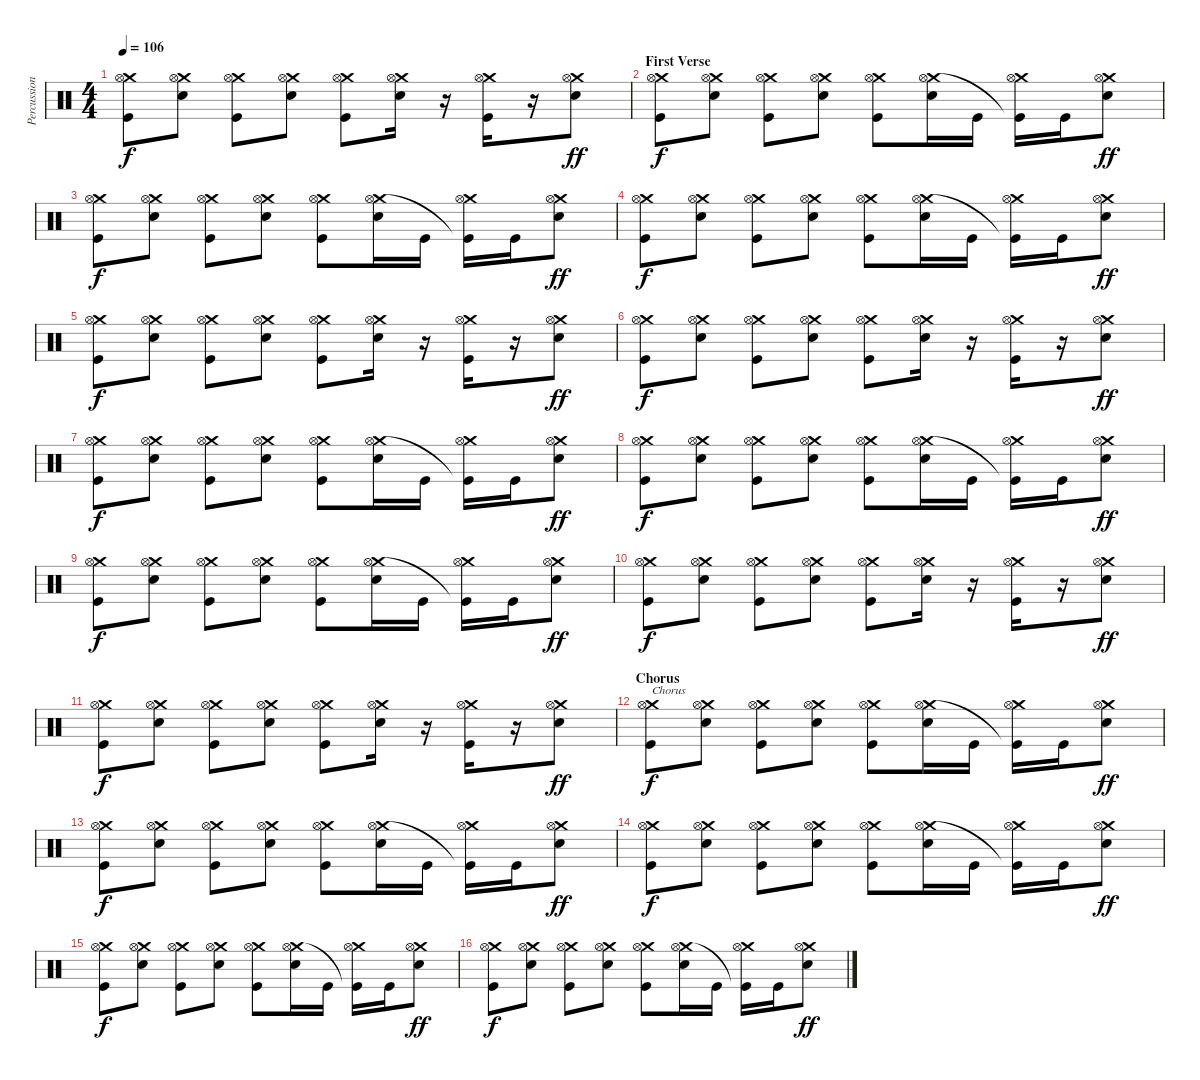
\track ("Percussion" "Percussion") {instrument percussion}
\staff {score}
\articulation defaults
\ts (4 4)
\tempo 106
\clef neutral
\ks c
("Crash medium (hit)" "Hi-Hat (open)" "Kick (hit)").8{dy f} ("Crash medium (hit)" "Electric Snare (hit)" "Hi-Hat (open)").8 ("Crash medium (hit)" "Hi-Hat (open)" "Kick (hit)").8 ("Crash medium (hit)" "Electric Snare (hit)" "Hi-Hat (open)").8 ("Crash medium (hit)" "Hi-Hat (open)" "Kick (hit)").8 ("Crash medium (hit)" "Electric Snare (hit)" "Hi-Hat (open)").16 r.16 ("Crash medium (hit)" "Hi-Hat (open)" "Kick (hit)").16 r.16 ("Crash medium (hit)" "Electric Snare (hit)" "Hi-Hat (open)").8{dy ff} |
\section ("" "First Verse")
("Crash medium (hit)" "Hi-Hat (open)" "Kick (hit)").8{dy f} ("Crash medium (hit)" "Electric Snare (hit)" "Hi-Hat (open)").8 ("Crash medium (hit)" "Hi-Hat (open)" "Kick (hit)").8 ("Crash medium (hit)" "Electric Snare (hit)" "Hi-Hat (open)").8 ("Crash medium (hit)" "Hi-Hat (open)" "Kick (hit)").8 ("Crash medium (hit)" "Electric Snare (hit)" "Hi-Hat (open)").16 "Kick (hit)".16 ("Crash medium (hit)" "Hi-Hat (open)" "Kick (hit)"{t}).16 "Kick (hit)".16 ("Crash medium (hit)" "Electric Snare (hit)" "Hi-Hat (open)").8{dy ff} |
("Crash medium (hit)" "Hi-Hat (open)" "Kick (hit)").8{dy f} ("Crash medium (hit)" "Electric Snare (hit)" "Hi-Hat (open)").8 ("Crash medium (hit)" "Hi-Hat (open)" "Kick (hit)").8 ("Crash medium (hit)" "Electric Snare (hit)" "Hi-Hat (open)").8 ("Crash medium (hit)" "Hi-Hat (open)" "Kick (hit)").8 ("Crash medium (hit)" "Electric Snare (hit)" "Hi-Hat (open)").16 "Kick (hit)".16 ("Crash medium (hit)" "Hi-Hat (open)" "Kick (hit)"{t}).16 "Kick (hit)".16 ("Crash medium (hit)" "Electric Snare (hit)" "Hi-Hat (open)").8{dy ff} |
("Crash medium (hit)" "Hi-Hat (open)" "Kick (hit)").8{dy f} ("Crash medium (hit)" "Electric Snare (hit)" "Hi-Hat (open)").8 ("Crash medium (hit)" "Hi-Hat (open)" "Kick (hit)").8 ("Crash medium (hit)" "Electric Snare (hit)" "Hi-Hat (open)").8 ("Crash medium (hit)" "Hi-Hat (open)" "Kick (hit)").8 ("Crash medium (hit)" "Electric Snare (hit)" "Hi-Hat (open)").16 "Kick (hit)".16 ("Crash medium (hit)" "Hi-Hat (open)" "Kick (hit)"{t}).16 "Kick (hit)".16 ("Crash medium (hit)" "Electric Snare (hit)" "Hi-Hat (open)").8{dy ff} |
("Crash medium (hit)" "Hi-Hat (open)" "Kick (hit)").8{dy f} ("Crash medium (hit)" "Electric Snare (hit)" "Hi-Hat (open)").8 ("Crash medium (hit)" "Hi-Hat (open)" "Kick (hit)").8 ("Crash medium (hit)" "Electric Snare (hit)" "Hi-Hat (open)").8 ("Crash medium (hit)" "Hi-Hat (open)" "Kick (hit)").8 ("Crash medium (hit)" "Electric Snare (hit)" "Hi-Hat (open)").16 r.16 ("Crash medium (hit)" "Hi-Hat (open)" "Kick (hit)").16 r.16 ("Crash medium (hit)" "Electric Snare (hit)" "Hi-Hat (open)").8{dy ff} |
("Crash medium (hit)" "Hi-Hat (open)" "Kick (hit)").8{dy f} ("Crash medium (hit)" "Electric Snare (hit)" "Hi-Hat (open)").8 ("Crash medium (hit)" "Hi-Hat (open)" "Kick (hit)").8 ("Crash medium (hit)" "Electric Snare (hit)" "Hi-Hat (open)").8 ("Crash medium (hit)" "Hi-Hat (open)" "Kick (hit)").8 ("Crash medium (hit)" "Electric Snare (hit)" "Hi-Hat (open)").16 r.16 ("Crash medium (hit)" "Hi-Hat (open)" "Kick (hit)").16 r.16 ("Crash medium (hit)" "Electric Snare (hit)" "Hi-Hat (open)").8{dy ff} |
("Crash medium (hit)" "Hi-Hat (open)" "Kick (hit)").8{dy f} ("Crash medium (hit)" "Electric Snare (hit)" "Hi-Hat (open)").8 ("Crash medium (hit)" "Hi-Hat (open)" "Kick (hit)").8 ("Crash medium (hit)" "Electric Snare (hit)" "Hi-Hat (open)").8 ("Crash medium (hit)" "Hi-Hat (open)" "Kick (hit)").8 ("Crash medium (hit)" "Electric Snare (hit)" "Hi-Hat (open)").16 "Kick (hit)".16 ("Crash medium (hit)" "Hi-Hat (open)" "Kick (hit)"{t}).16 "Kick (hit)".16 ("Crash medium (hit)" "Electric Snare (hit)" "Hi-Hat (open)").8{dy ff} |
("Crash medium (hit)" "Hi-Hat (open)" "Kick (hit)").8{dy f} ("Crash medium (hit)" "Electric Snare (hit)" "Hi-Hat (open)").8 ("Crash medium (hit)" "Hi-Hat (open)" "Kick (hit)").8 ("Crash medium (hit)" "Electric Snare (hit)" "Hi-Hat (open)").8 ("Crash medium (hit)" "Hi-Hat (open)" "Kick (hit)").8 ("Crash medium (hit)" "Electric Snare (hit)" "Hi-Hat (open)").16 "Kick (hit)".16 ("Crash medium (hit)" "Hi-Hat (open)" "Kick (hit)"{t}).16 "Kick (hit)".16 ("Crash medium (hit)" "Electric Snare (hit)" "Hi-Hat (open)").8{dy ff} |
("Crash medium (hit)" "Hi-Hat (open)" "Kick (hit)").8{dy f} ("Crash medium (hit)" "Electric Snare (hit)" "Hi-Hat (open)").8 ("Crash medium (hit)" "Hi-Hat (open)" "Kick (hit)").8 ("Crash medium (hit)" "Electric Snare (hit)" "Hi-Hat (open)").8 ("Crash medium (hit)" "Hi-Hat (open)" "Kick (hit)").8 ("Crash medium (hit)" "Electric Snare (hit)" "Hi-Hat (open)").16 "Kick (hit)".16 ("Crash medium (hit)" "Hi-Hat (open)" "Kick (hit)"{t}).16 "Kick (hit)".16 ("Crash medium (hit)" "Electric Snare (hit)" "Hi-Hat (open)").8{dy ff} |
("Crash medium (hit)" "Hi-Hat (open)" "Kick (hit)").8{dy f} ("Crash medium (hit)" "Electric Snare (hit)" "Hi-Hat (open)").8 ("Crash medium (hit)" "Hi-Hat (open)" "Kick (hit)").8 ("Crash medium (hit)" "Electric Snare (hit)" "Hi-Hat (open)").8 ("Crash medium (hit)" "Hi-Hat (open)" "Kick (hit)").8 ("Crash medium (hit)" "Electric Snare (hit)" "Hi-Hat (open)").16 r.16 ("Crash medium (hit)" "Hi-Hat (open)" "Kick (hit)").16 r.16 ("Crash medium (hit)" "Electric Snare (hit)" "Hi-Hat (open)").8{dy ff} |
("Crash medium (hit)" "Hi-Hat (open)" "Kick (hit)").8{dy f} ("Crash medium (hit)" "Electric Snare (hit)" "Hi-Hat (open)").8 ("Crash medium (hit)" "Hi-Hat (open)" "Kick (hit)").8 ("Crash medium (hit)" "Electric Snare (hit)" "Hi-Hat (open)").8 ("Crash medium (hit)" "Hi-Hat (open)" "Kick (hit)").8 ("Crash medium (hit)" "Electric Snare (hit)" "Hi-Hat (open)").16 r.16 ("Crash medium (hit)" "Hi-Hat (open)" "Kick (hit)").16 r.16 ("Crash medium (hit)" "Electric Snare (hit)" "Hi-Hat (open)").8{dy ff} |
\section ("" "Chorus")
("Crash medium (hit)" "Hi-Hat (open)" "Kick (hit)").8{txt "Chorus" dy f} ("Crash medium (hit)" "Electric Snare (hit)" "Hi-Hat (open)").8 ("Crash medium (hit)" "Hi-Hat (open)" "Kick (hit)").8 ("Crash medium (hit)" "Electric Snare (hit)" "Hi-Hat (open)").8 ("Crash medium (hit)" "Hi-Hat (open)" "Kick (hit)").8 ("Crash medium (hit)" "Electric Snare (hit)" "Hi-Hat (open)").16 "Kick (hit)".16 ("Crash medium (hit)" "Hi-Hat (open)" "Kick (hit)"{t}).16 "Kick (hit)".16 ("Crash medium (hit)" "Electric Snare (hit)" "Hi-Hat (open)").8{dy ff} |
("Crash medium (hit)" "Hi-Hat (open)" "Kick (hit)").8{dy f} ("Crash medium (hit)" "Electric Snare (hit)" "Hi-Hat (open)").8 ("Crash medium (hit)" "Hi-Hat (open)" "Kick (hit)").8 ("Crash medium (hit)" "Electric Snare (hit)" "Hi-Hat (open)").8 ("Crash medium (hit)" "Hi-Hat (open)" "Kick (hit)").8 ("Crash medium (hit)" "Electric Snare (hit)" "Hi-Hat (open)").16 "Kick (hit)".16 ("Crash medium (hit)" "Hi-Hat (open)" "Kick (hit)"{t}).16 "Kick (hit)".16 ("Crash medium (hit)" "Electric Snare (hit)" "Hi-Hat (open)").8{dy ff} |
("Crash medium (hit)" "Hi-Hat (open)" "Kick (hit)").8{dy f} ("Crash medium (hit)" "Electric Snare (hit)" "Hi-Hat (open)").8 ("Crash medium (hit)" "Hi-Hat (open)" "Kick (hit)").8 ("Crash medium (hit)" "Electric Snare (hit)" "Hi-Hat (open)").8 ("Crash medium (hit)" "Hi-Hat (open)" "Kick (hit)").8 ("Crash medium (hit)" "Electric Snare (hit)" "Hi-Hat (open)").16 "Kick (hit)".16 ("Crash medium (hit)" "Hi-Hat (open)" "Kick (hit)"{t}).16 "Kick (hit)".16 ("Crash medium (hit)" "Electric Snare (hit)" "Hi-Hat (open)").8{dy ff} |
("Crash medium (hit)" "Hi-Hat (open)" "Kick (hit)").8{dy f} ("Crash medium (hit)" "Electric Snare (hit)" "Hi-Hat (open)").8 ("Crash medium (hit)" "Hi-Hat (open)" "Kick (hit)").8 ("Crash medium (hit)" "Electric Snare (hit)" "Hi-Hat (open)").8 ("Crash medium (hit)" "Hi-Hat (open)" "Kick (hit)").8 ("Crash medium (hit)" "Electric Snare (hit)" "Hi-Hat (open)").16 "Kick (hit)".16 ("Crash medium (hit)" "Hi-Hat (open)" "Kick (hit)"{t}).16 "Kick (hit)".16 ("Crash medium (hit)" "Electric Snare (hit)" "Hi-Hat (open)").8{dy ff} |
("Crash medium (hit)" "Hi-Hat (open)" "Kick (hit)").8{dy f} ("Crash medium (hit)" "Electric Snare (hit)" "Hi-Hat (open)").8 ("Crash medium (hit)" "Hi-Hat (open)" "Kick (hit)").8 ("Crash medium (hit)" "Electric Snare (hit)" "Hi-Hat (open)").8 ("Crash medium (hit)" "Hi-Hat (open)" "Kick (hit)").8 ("Crash medium (hit)" "Electric Snare (hit)" "Hi-Hat (open)").16 "Kick (hit)".16 ("Crash medium (hit)" "Hi-Hat (open)" "Kick (hit)"{t}).16 "Kick (hit)".16 ("Crash medium (hit)" "Electric Snare (hit)" "Hi-Hat (open)").8{dy ff}
